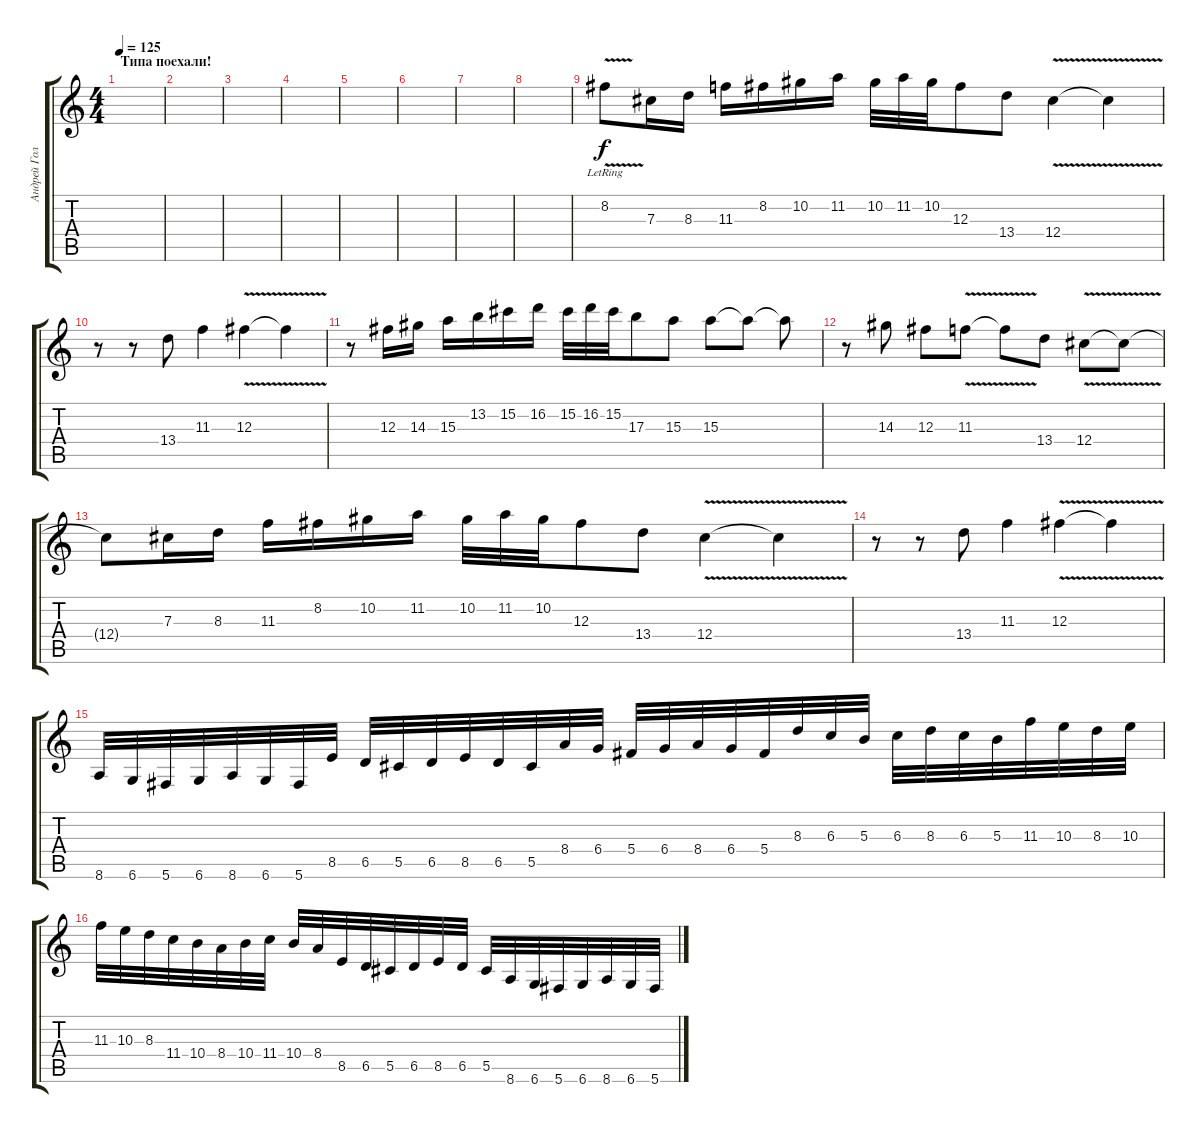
\track ("Андрей Голованов(2)" "Андрей Гол") {instrument overdrivenguitar}
\staff {score tabs}
\tuning (Eb4 Bb3 Gb3 Db3 Ab2 Db2) {hide}
\ts (4 4)
\section ("" "Типа поехали!")
\tempo 125
\clef g2
\ks c
|
|
|
|
|
|
|
|
8.2{v lr}.8 7.3.16 8.3.16 11.3.16 8.2.16 10.2.16 11.2.16 10.2.32 11.2.32 10.2.32 12.3.8 13.4.8 12.4{v}.4 12.4{t}.4 |
r.8 r.8 13.4.8 11.3.4 12.3{v}.4 12.3{t}.4 |
r.8 12.3.16 14.3.16 15.3.16 13.2.16 15.2.16 16.2.16 15.2.32 16.2.32 15.2.32 17.3.8 15.3.8 15.3.8 15.3{t}.8 15.3{t}.8 |
r.8 14.3.8 12.3.8 11.3{v}.8 11.3{t}.8 13.4.8 12.4{v}.8 12.4{t}.8 |
12.4{t}.8 7.3.16 8.3.16 11.3.16 8.2.16 10.2.16 11.2.16 10.2.32 11.2.32 10.2.32 12.3.8 13.4.8 12.4{v}.4 12.4{t}.4 |
r.8 r.8 13.4.8 11.3.4 12.3{v}.4 12.3{t}.4 |
8.6.32 6.6.32 5.6.32 6.6.32 8.6.32 6.6.32 5.6.32 8.5.32 6.5.32 5.5.32 6.5.32 8.5.32 6.5.32 5.5.32 8.4.32 6.4.32 5.4.32 6.4.32 8.4.32 6.4.32 5.4.32 8.3.32 6.3.32 5.3.32 6.3.32 8.3.32 6.3.32 5.3.32 11.3.32 10.3.32 8.3.32 10.3.32 |
11.3.32 10.3.32 8.3.32 11.4.32 10.4.32 8.4.32 10.4.32 11.4.32 10.4.32 8.4.32 8.5.32 6.5.32 5.5.32 6.5.32 8.5.32 6.5.32 5.5.32 8.6.32 6.6.32 5.6.32 6.6.32 8.6.32 6.6.32 5.6.32
